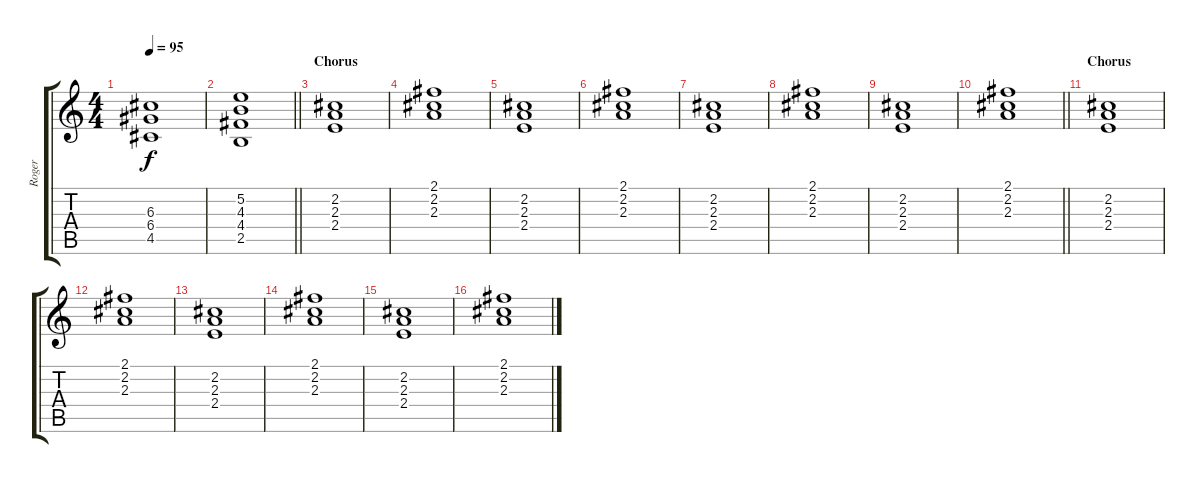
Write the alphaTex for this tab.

\track ("Roger" "Roger") {instrument synthstrings2}
\staff {score tabs}
\tuning (E5 B4 G4 D4 A3 E3) {hide}
\ts (4 4)
\tempo 95
\clef g2
\ks c
(6.3 6.4 4.5).1{dy f} |
\barLineRight lightlight
(5.2 4.3 4.4 2.5).1 |
\section ("" "Chorus")
(2.2 2.3 2.4).1 |
(2.1 2.2 2.3).1 |
(2.2 2.3 2.4).1 |
(2.1 2.2 2.3).1 |
(2.2 2.3 2.4).1 |
(2.1 2.2 2.3).1 |
(2.2 2.3 2.4).1 |
\barLineRight lightlight
(2.1 2.2 2.3).1 |
\section ("" "Chorus")
(2.2 2.3 2.4).1 |
(2.1 2.2 2.3).1 |
(2.2 2.3 2.4).1 |
(2.1 2.2 2.3).1 |
(2.2 2.3 2.4).1 |
(2.1 2.2 2.3).1
